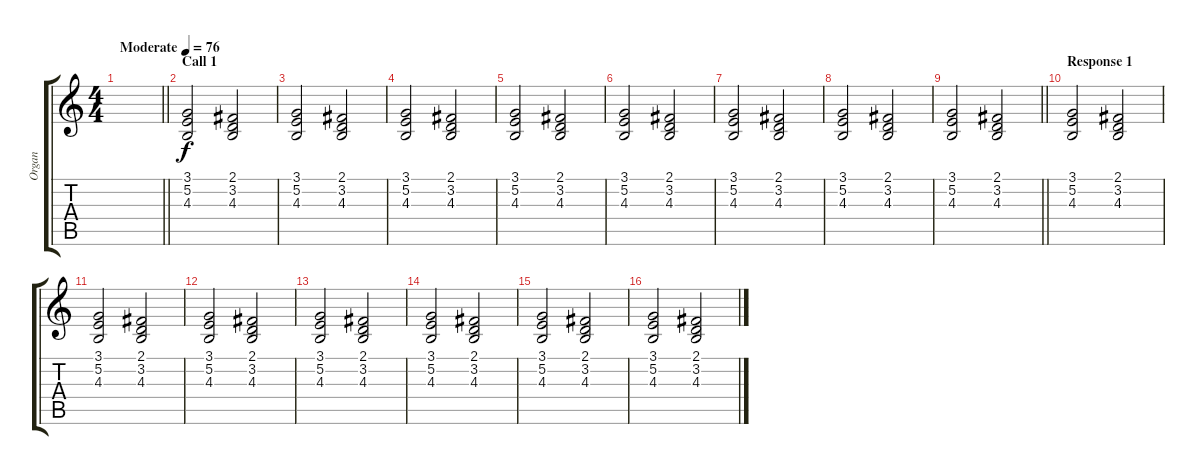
\track ("Organ" "Organ") {instrument reedorgan}
\staff {score tabs}
\tuning (E4 B3 G3 D3 A2 E2) {hide}
\ts (4 4)
\tempo (76 "Moderate")
\clef g2
\barLineRight lightlight
\ks c
|
\section ("" "Call 1")
(3.1 5.2 4.3).2 (2.1 3.2 4.3).2 |
(3.1 5.2 4.3).2 (2.1 3.2 4.3).2 |
(3.1 5.2 4.3).2 (2.1 3.2 4.3).2 |
(3.1 5.2 4.3).2 (2.1 3.2 4.3).2 |
(3.1 5.2 4.3).2 (2.1 3.2 4.3).2 |
(3.1 5.2 4.3).2 (2.1 3.2 4.3).2 |
(3.1 5.2 4.3).2 (2.1 3.2 4.3).2 |
\barLineRight lightlight
(3.1 5.2 4.3).2 (2.1 3.2 4.3).2 |
\section ("" "Response 1")
(3.1 5.2 4.3).2 (2.1 3.2 4.3).2 |
(3.1 5.2 4.3).2 (2.1 3.2 4.3).2 |
(3.1 5.2 4.3).2 (2.1 3.2 4.3).2 |
(3.1 5.2 4.3).2 (2.1 3.2 4.3).2 |
(3.1 5.2 4.3).2 (2.1 3.2 4.3).2 |
(3.1 5.2 4.3).2 (2.1 3.2 4.3).2 |
(3.1 5.2 4.3).2 (2.1 3.2 4.3).2
